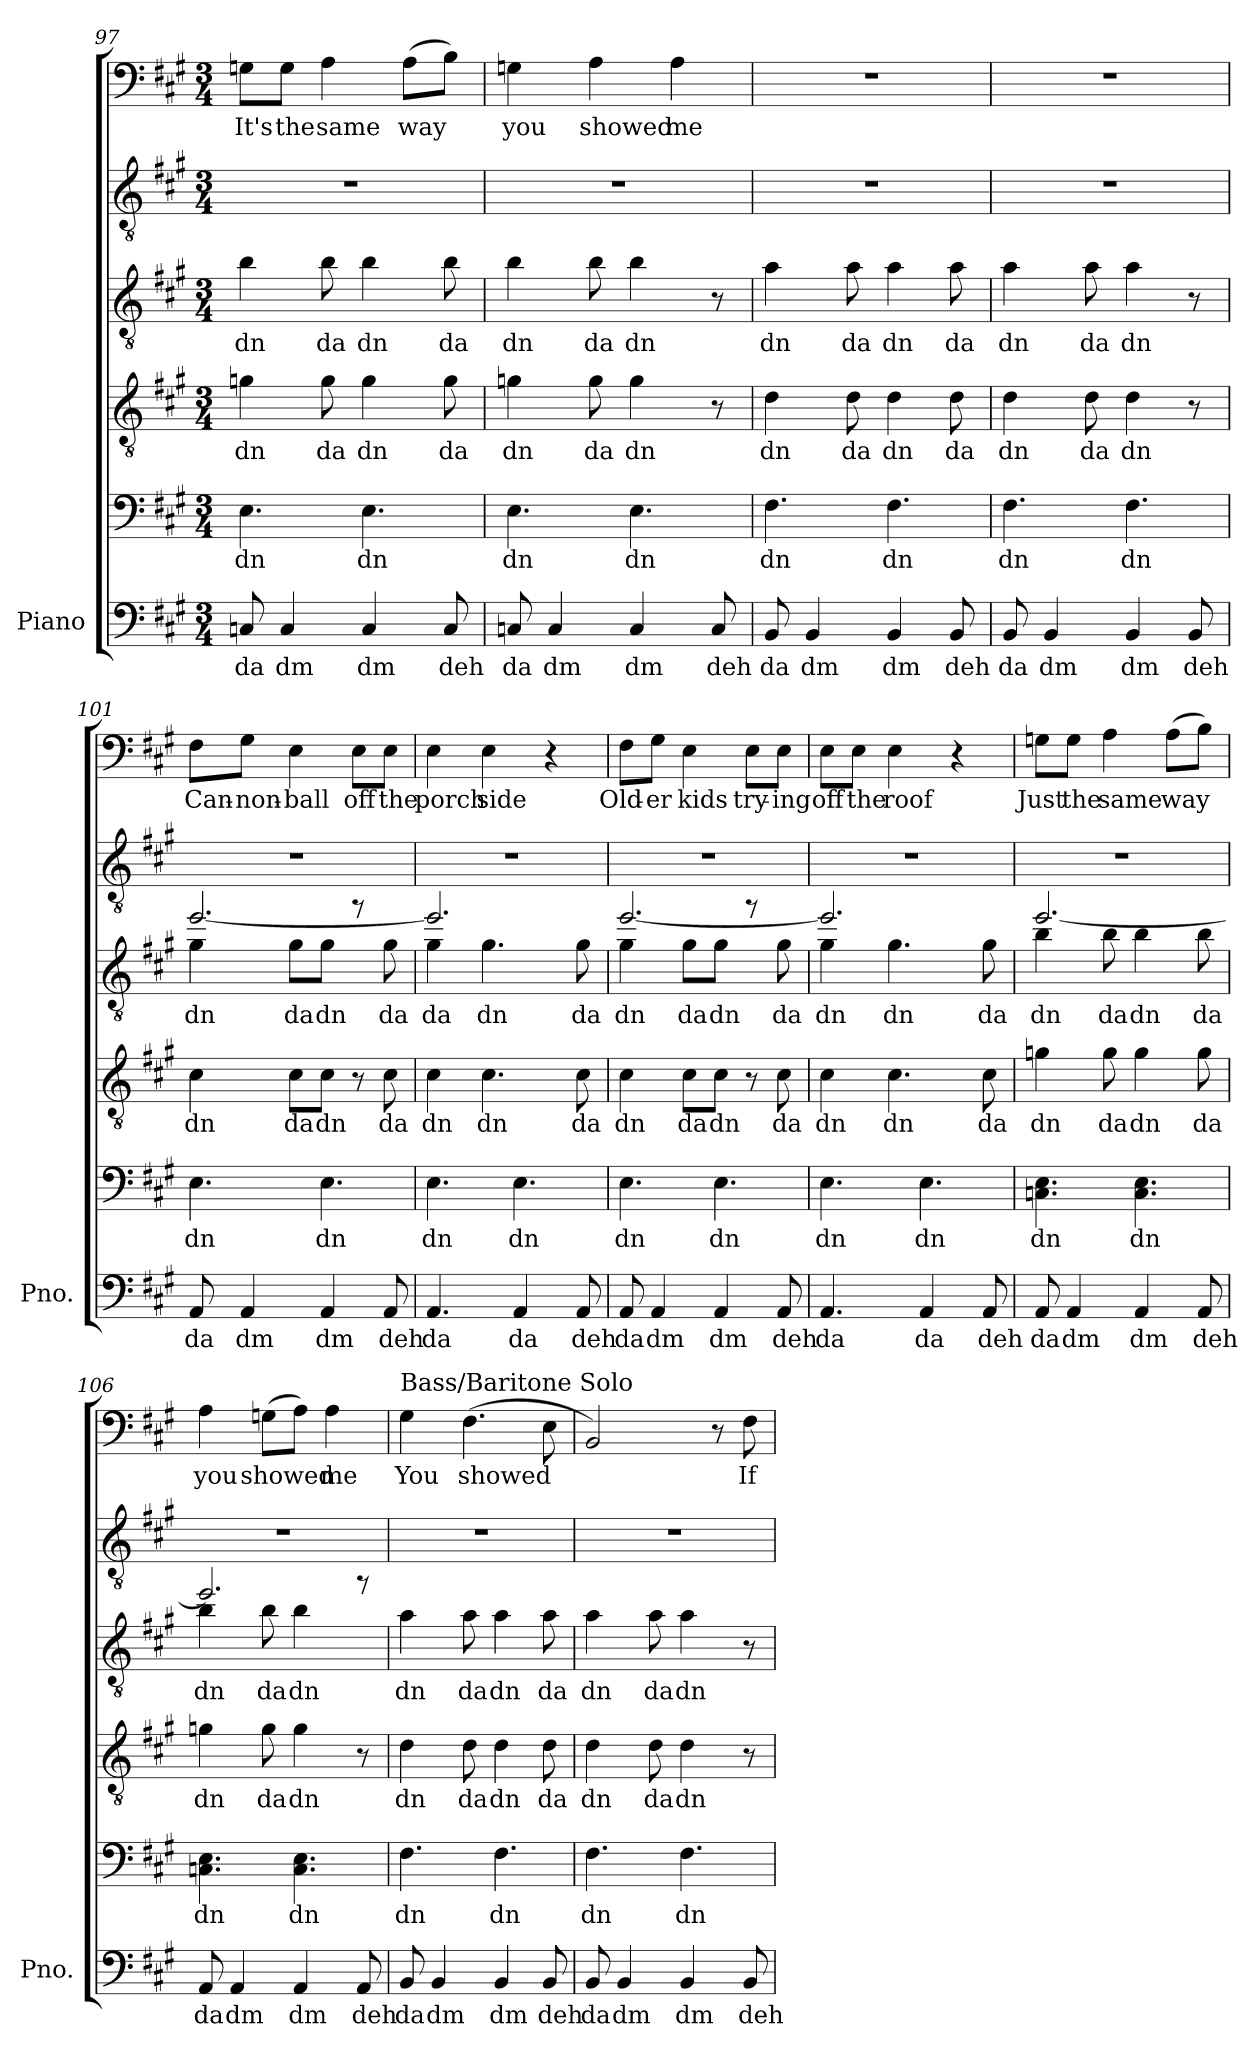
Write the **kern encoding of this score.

**kern	**text	**kern	**text	**kern	**text	**kern	**text	**kern	**kern	**text	**dynam
*part1	*part1	*part1	*part1	*part1	*part1	*part1	*part1	*part1	*part1	*part1	*part1
*staff6	*staff6	*staff5	*staff5	*staff4	*staff4	*staff3	*staff3	*staff2	*staff1	*staff1	*staff1/2/3/4/5/6
*I"Piano	*	*	*	*	*	*	*	*	*	*	*
*I'Pno.	*	*	*	*	*	*	*	*	*	*	*
*clefF4	*	*clefF4	*	*clefGv2	*	*clefGv2	*	*clefGv2	*clefF4	*	*
*k[f#c#g#]	*	*k[f#c#g#]	*	*k[f#c#g#]	*	*k[f#c#g#]	*	*k[f#c#g#]	*k[f#c#g#]	*	*
*M3/4	*	*M3/4	*	*M3/4	*	*M3/4	*	*M3/4	*M3/4	*	*
=97	=97	=97	=97	=97	=97	=97	=97	=97	=97	=97	=97
!	!LO:LY:b	!	!LO:LY:b	!	!LO:LY:b	!	!LO:LY:b	!	!	!LO:LY:b	!
8Cn/	da	4.E\	dn	4gn\	dn	4b\	dn	2.r	8Gn\L	It's	.
!	!LO:LY:b	!	!	!	!	!	!	!	!	!LO:LY:b	!
4C/	dm	.	.	.	.	.	.	.	8G\J	the	.
!	!	!	!	!	!LO:LY:b	!	!LO:LY:b	!	!	!LO:LY:b	!
.	.	.	.	8g\	da	8b\	da	.	4A\	same	.
!	!LO:LY:b	!	!LO:LY:b	!	!LO:LY:b	!	!LO:LY:b	!	!	!	!
4C/	dm	4.E\	dn	4g\	dn	4b\	dn	.	.	.	.
!	!	!	!	!	!	!	!	!	!	!LO:LY:b	!
.	.	.	.	.	.	.	.	.	(>8A\L	way	.
!	!LO:LY:b	!	!	!	!LO:LY:b	!	!LO:LY:b	!	!	!	!
8C/	deh	.	.	8g\	da	8b\	da	.	8B\J)	.	.
=98	=98	=98	=98	=98	=98	=98	=98	=98	=98	=98	=98
!	!LO:LY:b	!	!LO:LY:b	!	!LO:LY:b	!	!LO:LY:b	!	!	!LO:LY:b	!
8Cn/	da	4.E\	dn	4gn\	dn	4b\	dn	2.r	4Gn\	you	.
!	!LO:LY:b	!	!	!	!	!	!	!	!	!	!
4C/	dm	.	.	.	.	.	.	.	.	.	.
!	!	!	!	!	!LO:LY:b	!	!LO:LY:b	!	!	!LO:LY:b	!
.	.	.	.	8g\	da	8b\	da	.	4A\	showed	.
!	!LO:LY:b	!	!LO:LY:b	!	!LO:LY:b	!	!LO:LY:b	!	!	!	!
4C/	dm	4.E\	dn	4g\	dn	4b\	dn	.	.	.	.
!	!	!	!	!	!	!	!	!	!	!LO:LY:b	!
.	.	.	.	.	.	.	.	.	4A\	me	.
!	!LO:LY:b	!	!	!	!	!	!	!	!	!	!
8C/	deh	.	.	8r	.	8r	.	.	.	.	.
!!LO:LB:g=z
=99	=99	=99	=99	=99	=99	=99	=99	=99	=99	=99	=99
!	!LO:LY:b	!	!LO:LY:b	!	!LO:LY:b	!	!LO:LY:b	!	!	!	!
8BB/	da	4.F#\	dn	4d\	dn	4a\	dn	2.r	2.r	.	.
!	!LO:LY:b	!	!	!	!	!	!	!	!	!	!
4BB/	dm	.	.	.	.	.	.	.	.	.	.
!	!	!	!	!	!LO:LY:b	!	!LO:LY:b	!	!	!	!
.	.	.	.	8d\	da	8a\	da	.	.	.	.
!	!LO:LY:b	!	!LO:LY:b	!	!LO:LY:b	!	!LO:LY:b	!	!	!	!
4BB/	dm	4.F#\	dn	4d\	dn	4a\	dn	.	.	.	.
!	!LO:LY:b	!	!	!	!LO:LY:b	!	!LO:LY:b	!	!	!	!
8BB/	deh	.	.	8d\	da	8a\	da	.	.	.	.
=100	=100	=100	=100	=100	=100	=100	=100	=100	=100	=100	=100
!	!LO:LY:b	!	!LO:LY:b	!	!LO:LY:b	!	!LO:LY:b	!	!	!	!
8BB/	da	4.F#\	dn	4d\	dn	4a\	dn	2.r	2.r	.	.
!	!LO:LY:b	!	!	!	!	!	!	!	!	!	!
4BB/	dm	.	.	.	.	.	.	.	.	.	.
!	!	!	!	!	!LO:LY:b	!	!LO:LY:b	!	!	!	!
.	.	.	.	8d\	da	8a\	da	.	.	.	.
!	!LO:LY:b	!	!LO:LY:b	!	!LO:LY:b	!	!LO:LY:b	!	!	!	!
4BB/	dm	4.F#\	dn	4d\	dn	4a\	dn	.	.	.	.
!	!LO:LY:b	!	!	!	!	!	!	!	!	!	!
8BB/	deh	.	.	8r	.	8r	.	.	.	.	.
=101	=101	=101	=101	=101	=101	=101	=101	=101	=101	=101	=101
!	!LO:LY:b	!	!LO:LY:b	!	!LO:LY:b	!	!LO:LY:b	!	!	!LO:LY:b	!
*	*	*	*	*	*	*^	*	*	*	*	*
8AA/	da	4.E\	dn	4c#\	dn	4g#\	[2.ee/	dn	2.r	8F#\L	Can-	.
!	!LO:LY:b	!	!	!	!	!	!	!	!	!	!LO:LY:b	!
4AA/	dm	.	.	.	.	.	.	.	.	8G#\J	-non-	.
!	!	!	!	!	!LO:LY:b	!	!	!LO:LY:b	!	!	!LO:LY:b	!
.	.	.	.	8c#\L	da	8g#\L	.	da	.	4E\	-ball	.
!	!LO:LY:b	!	!LO:LY:b	!	!LO:LY:b	!	!	!LO:LY:b	!	!	!	!
4AA/	dm	4.E\	dn	8c#\J	dn	8g#\J	.	dn	.	.	.	.
!	!	!	!	!	!	!	!	!	!	!	!LO:LY:b	!
.	.	.	.	8r	.	8r	.	.	.	8E\L	off	.
!	!LO:LY:b	!	!	!	!LO:LY:b	!	!	!LO:LY:b	!	!	!LO:LY:b	!
8AA/	deh	.	.	8c#\	da	8g#\	.	da	.	8E\J	the	.
=102	=102	=102	=102	=102	=102	=102	=102	=102	=102	=102	=102	=102
!	!LO:LY:b	!	!LO:LY:b	!	!LO:LY:b	!	!	!LO:LY:b	!	!	!LO:LY:b	!
4.AA/	da	4.E\	dn	4c#\	dn	4g#\	2.ee/]	da	2.r	4E\	porch	.
!	!	!	!	!	!LO:LY:b	!	!	!LO:LY:b	!	!	!LO:LY:b	!
.	.	.	.	4.c#\	dn	4.g#\	.	dn	.	4E\	side	.
!	!LO:LY:b	!	!LO:LY:b	!	!	!	!	!	!	!	!	!
4AA/	da	4.E\	dn	.	.	.	.	.	.	.	.	.
.	.	.	.	.	.	.	.	.	.	4r	.	.
!	!LO:LY:b	!	!	!	!LO:LY:b	!	!	!LO:LY:b	!	!	!	!
8AA/	deh	.	.	8c#\	da	8g#\	.	da	.	.	.	.
=103	=103	=103	=103	=103	=103	=103	=103	=103	=103	=103	=103	=103
!	!LO:LY:b	!	!LO:LY:b	!	!LO:LY:b	!	!	!LO:LY:b	!	!	!LO:LY:b	!
8AA/	da	4.E\	dn	4c#\	dn	4g#\	[2.ee/	dn	2.r	8F#\L	Old-	.
!	!LO:LY:b	!	!	!	!	!	!	!	!	!	!LO:LY:b	!
4AA/	dm	.	.	.	.	.	.	.	.	8G#\J	-er	.
!	!	!	!	!	!LO:LY:b	!	!	!LO:LY:b	!	!	!LO:LY:b	!
.	.	.	.	8c#\L	da	8g#\L	.	da	.	4E\	kids	.
!	!LO:LY:b	!	!LO:LY:b	!	!LO:LY:b	!	!	!LO:LY:b	!	!	!	!
4AA/	dm	4.E\	dn	8c#\J	dn	8g#\J	.	dn	.	.	.	.
!	!	!	!	!	!	!	!	!	!	!	!LO:LY:b	!
.	.	.	.	8r	.	8r	.	.	.	8E\L	try-	.
!	!LO:LY:b	!	!	!	!LO:LY:b	!	!	!LO:LY:b	!	!	!LO:LY:b	!
8AA/	deh	.	.	8c#\	da	8g#\	.	da	.	8E\J	-ing	.
!!LO:PB:g=z
=104	=104	=104	=104	=104	=104	=104	=104	=104	=104	=104	=104	=104
!	!LO:LY:b	!	!LO:LY:b	!	!LO:LY:b	!	!	!LO:LY:b	!	!	!LO:LY:b	!
4.AA/	da	4.E\	dn	4c#\	dn	4g#\	2.ee/]	dn	2.r	8E\L	off	.
!	!	!	!	!	!	!	!	!	!	!	!LO:LY:b	!
.	.	.	.	.	.	.	.	.	.	8E\J	the	.
!	!	!	!	!	!LO:LY:b	!	!	!LO:LY:b	!	!	!LO:LY:b	!
.	.	.	.	4.c#\	dn	4.g#\	.	dn	.	4E\	roof	.
!	!LO:LY:b	!	!LO:LY:b	!	!	!	!	!	!	!	!	!
4AA/	da	4.E\	dn	.	.	.	.	.	.	.	.	.
.	.	.	.	.	.	.	.	.	.	4r	.	.
!	!LO:LY:b	!	!	!	!LO:LY:b	!	!	!LO:LY:b	!	!	!	!
8AA/	deh	.	.	8c#\	da	8g#\	.	da	.	.	.	.
=105	=105	=105	=105	=105	=105	=105	=105	=105	=105	=105	=105	=105
!	!LO:LY:b	!	!LO:LY:b	!	!LO:LY:b	!	!	!LO:LY:b	!	!	!LO:LY:b	!LO:DY:b=6
!	!	!	!	!	!	!	!	!	!	!	!	!LO:DY:n=1:b=5
!	!	!	!	!	!	!	!	!	!	!	!	!LO:DY:n=2:b=4
!	!	!	!	!	!	!	!	!	!	!	!	!LO:DY:n=3:b=3
!	!	!	!	!	!	!	!	!	!	!	!	!LO:DY:n=4:b=3
8AA/	da	4.Cn\ 4.E\	dn	4gn\	dn	4b\	[2.ee/	dn	2.r	8Gn\L	Just	mp mp mp mp mp
!	!LO:LY:b	!	!	!	!	!	!	!	!	!	!LO:LY:b	!
4AA/	dm	.	.	.	.	.	.	.	.	8G\J	the	.
!	!	!	!	!	!LO:LY:b	!	!	!LO:LY:b	!	!	!LO:LY:b	!
.	.	.	.	8g\	da	8b\	.	da	.	4A\	same	.
!	!LO:LY:b	!	!LO:LY:b	!	!LO:LY:b	!	!	!LO:LY:b	!	!	!	!
4AA/	dm	4.C\ 4.E\	dn	4g\	dn	4b\	.	dn	.	.	.	.
!	!	!	!	!	!	!	!	!	!	!	!LO:LY:b	!
.	.	.	.	.	.	.	.	.	.	(>8A\L	way	.
!	!LO:LY:b	!	!	!	!LO:LY:b	!	!	!LO:LY:b	!	!	!	!
8AA/	deh	.	.	8g\	da	8b\	.	da	.	8B\J)	.	.
=106	=106	=106	=106	=106	=106	=106	=106	=106	=106	=106	=106	=106
!	!LO:LY:b	!	!LO:LY:b	!	!LO:LY:b	!	!	!LO:LY:b	!	!	!LO:LY:b	!
8AA/	da	4.Cn\ 4.E\	dn	4gn\	dn	4b\	2.ee/]	dn	2.r	4A\	you	.
!	!LO:LY:b	!	!	!	!	!	!	!	!	!	!	!
4AA/	dm	.	.	.	.	.	.	.	.	.	.	.
!	!	!	!	!	!LO:LY:b	!	!	!LO:LY:b	!	!	!LO:LY:b	!
.	.	.	.	8g\	da	8b\	.	da	.	(>8Gn\L	showed	.
!	!LO:LY:b	!	!LO:LY:b	!	!LO:LY:b	!	!	!LO:LY:b	!	!	!	!
4AA/	dm	4.C\ 4.E\	dn	4g\	dn	4b\	.	dn	.	8A\J)	.	.
!	!	!	!	!	!	!	!	!	!	!	!LO:LY:b	!
.	.	.	.	.	.	.	.	.	.	4A\	me	.
!	!LO:LY:b	!	!	!	!	!	!	!	!	!	!	!
8AA/	deh	.	.	8r	.	8r	.	.	.	.	.	.
*	*	*	*	*	*	*v	*v	*	*	*	*	*
=107	=107	=107	=107	=107	=107	=107	=107	=107	=107	=107	=107
!	!	!	!	!	!	!	!	!	!LO:TX:a:t=Bass/Baritone Solo	!	!
!	!LO:LY:b	!	!LO:LY:b	!	!LO:LY:b	!	!LO:LY:b	!	!	!LO:LY:b	!
8BB/	da	4.F#\	dn	4d\	dn	4a\	dn	2.r	4G#\	You	.
!	!LO:LY:b	!	!	!	!	!	!	!	!	!	!
4BB/	dm	.	.	.	.	.	.	.	.	.	.
!	!	!	!	!	!LO:LY:b	!	!LO:LY:b	!	!	!LO:LY:b	!
.	.	.	.	8d\	da	8a\	da	.	(>4.F#\	showed	.
!	!LO:LY:b	!	!LO:LY:b	!	!LO:LY:b	!	!LO:LY:b	!	!	!	!
4BB/	dm	4.F#\	dn	4d\	dn	4a\	dn	.	.	.	.
!	!LO:LY:b	!	!	!	!LO:LY:b	!	!LO:LY:b	!	!	!	!
8BB/	deh	.	.	8d\	da	8a\	da	.	8E\	.	.
=108	=108	=108	=108	=108	=108	=108	=108	=108	=108	=108	=108
!	!LO:LY:b	!	!LO:LY:b	!	!LO:LY:b	!	!LO:LY:b	!	!	!	!
8BB/	da	4.F#\	dn	4d\	dn	4a\	dn	2.r	2BB/)	.	.
!	!LO:LY:b	!	!	!	!	!	!	!	!	!	!
4BB/	dm	.	.	.	.	.	.	.	.	.	.
!	!	!	!	!	!LO:LY:b	!	!LO:LY:b	!	!	!	!
.	.	.	.	8d\	da	8a\	da	.	.	.	.
!	!LO:LY:b	!	!LO:LY:b	!	!LO:LY:b	!	!LO:LY:b	!	!	!	!
4BB/	dm	4.F#\	dn	4d\	dn	4a\	dn	.	.	.	.
.	.	.	.	.	.	.	.	.	8r	.	.
!	!LO:LY:b	!	!	!	!	!	!	!	!	!LO:LY:b	!
8BB/	deh	.	.	8r	.	8r	.	.	8F#\	If	.
=	=	=	=	=	=	=	=	=	=	=	=
*-	*-	*-	*-	*-	*-	*-	*-	*-	*-	*-	*-
